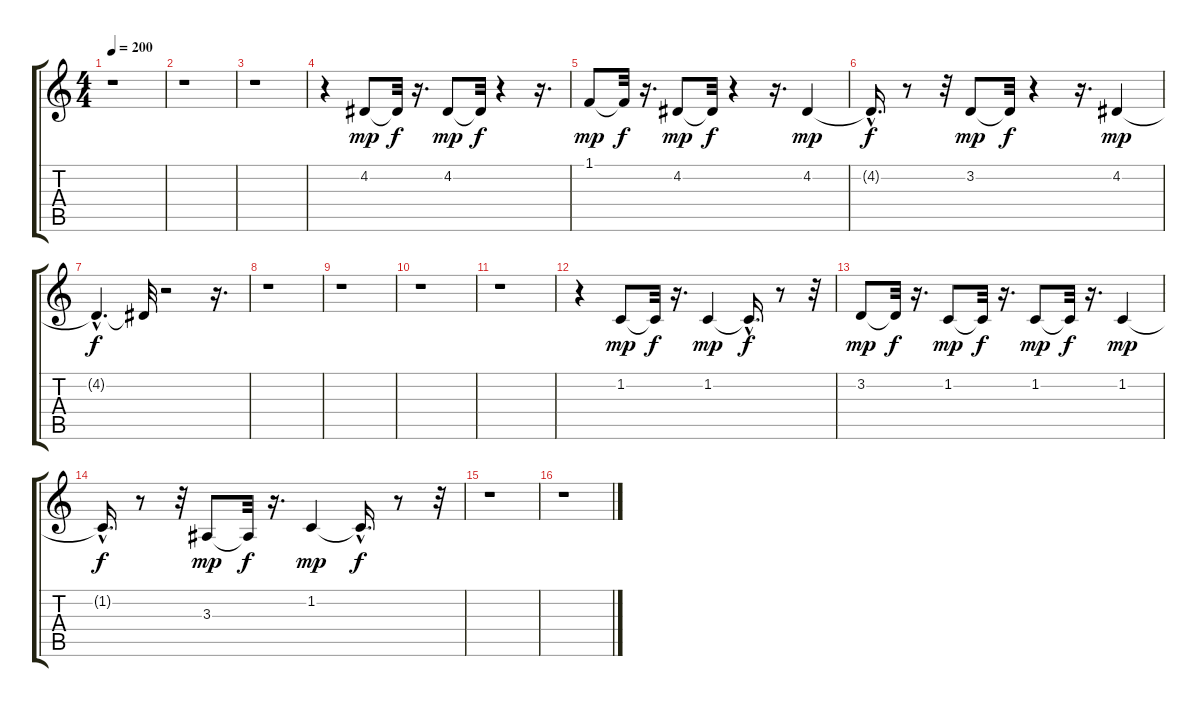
\track "" {instrument clarinet}
\staff {score tabs}
\tuning (E4 B3 G3 D3 A2 E2) {hide}
\ts (4 4)
\tempo 200
\clef g2
\ks c
r.1{dy f} |
r.1 |
r.1 |
r.4 4.2.8{dy mp} 4.2{t}.32{dy f} r.16{d} 4.2.8{dy mp} 4.2{t}.32{dy f} r.4 r.16{d} |
1.1.8{dy mp} 1.1{t}.32{dy f} r.16{d} 4.2.8{dy mp} 4.2{t}.32{dy f} r.4 r.16{d} 4.2.4{dy mp} |
4.2{hac t}.16{d dy f} r.8 r.32 3.2.8{dy mp} 3.2{t}.32{dy f} r.4 r.16{d} 4.2.4{dy mp} |
4.2{hac t}.4{d dy f} 4.2{t}.32 r.2 r.16{d} |
r.1 |
r.1 |
r.1 |
r.1 |
r.4 1.2.8{dy mp} 1.2{t}.32{dy f} r.16{d} 1.2.4{dy mp} 1.2{hac t}.16{d dy f} r.8 r.32 |
3.2.8{dy mp} 3.2{t}.32{dy f} r.16{d} 1.2.8{dy mp} 1.2{t}.32{dy f} r.16{d} 1.2.8{dy mp} 1.2{t}.32{dy f} r.16{d} 1.2.4{dy mp} |
1.2{hac t}.16{d dy f} r.8 r.32 3.3.8{dy mp} 3.3{t}.32{dy f} r.16{d} 1.2.4{dy mp} 1.2{hac t}.16{d dy f} r.8 r.32 |
r.1 |
r.1
